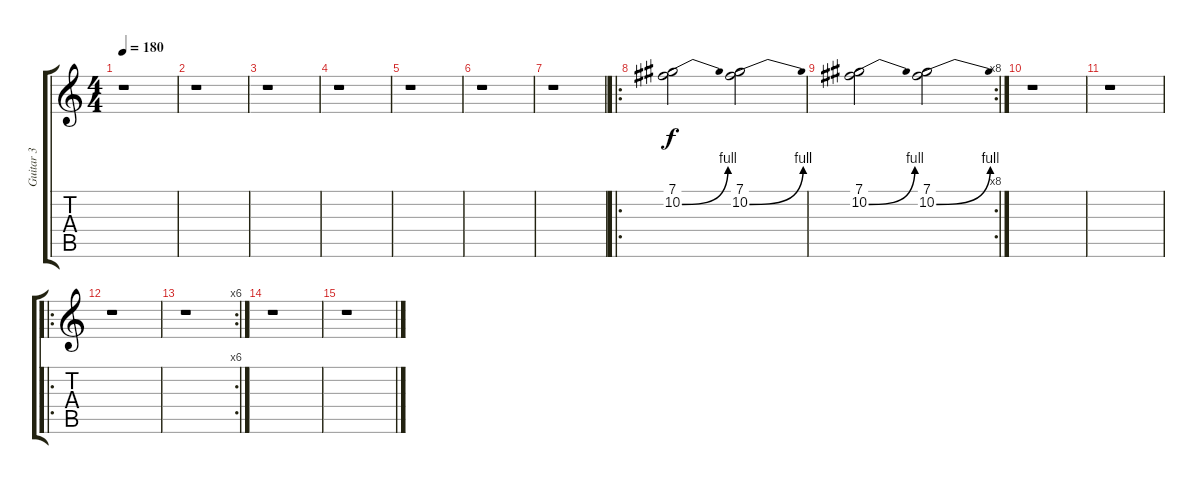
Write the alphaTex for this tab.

\track ("Guitar 3" "Guitar 3") {instrument distortionguitar}
\staff {score tabs}
\tuning (Db4 Ab3 E3 B2 Gb2 B1) {hide}
\ts (4 4)
\tempo 180
\clef g2
\ks c
r.1{dy f} |
r.1 |
r.1 |
r.1 |
r.1 |
r.1 |
r.1 |
\ro
(7.1 10.2{be (bend 0 0 60 4)}).2 (7.1 10.2{be (bend 0 0 60 4)}).2 |
\rc 8
(7.1 10.2{be (bend 0 0 60 4)}).2 (7.1 10.2{be (bend 0 0 60 4)}).2 |
r.1 |
r.1 |
\ro
r.1 |
\rc 6
r.1 |
r.1 |
r.1
